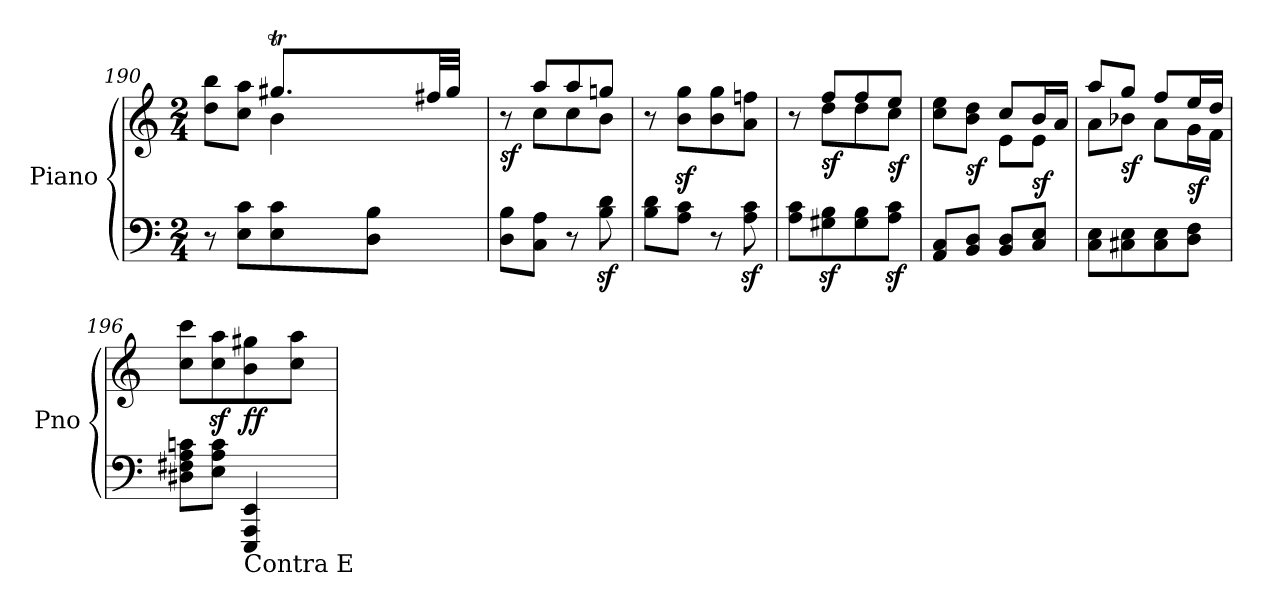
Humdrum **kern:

**kern	**kern	**dynam
*part1	*part1	*part1
*staff2	*staff1	*staff1/2
*I"Piano	*	*
*I'Pno	*	*
*clefF4	*clefG2	*
*k[]	*k[]	*
*C:	*C:	*
*M2/4	*M2/4	*
=190	=190	=190
*	*^	*
*	*	*^	*
8r	8dd\ 8bb\L	640%177ryy	4ryy	.
8E\ 8c\L	8cc\ 8aa\J	.	.	.
8E\ 8c\	8.gg#Xt/L	.	4b\	.
*	*	*Xtuplet	*	*
!	!	!LO:N:vis=32	!	!
.	.	640%17aayy	.	.
!	!	!LO:N:vis=32	!	!
.	.	640%17gg#yy	.	.
!	!	!LO:N:vis=32	!	!
.	.	640%17aayy	.	.
!	!	!LO:N:vis=32	!	!
.	.	640%17gg#yy	.	.
8D\ 8B\J	.	.	.	.
!	!	!LO:N:vis=32	!	!
.	.	640%17aayy	.	.
!	!	!LO:N:vis=32	!	!
.	.	640%17gg#yy	.	.
.	.	640%41ryy	.	.
.	32ff#X/LL	.	.	.
.	32gg#/JJJ	.	.	.
*	*	*v	*v	*
=191	=191	=191	=191
!	!	!	!LO:DY:b
8D\ 8B\L	8r	8ryy	sf
8C\ 8A\J	8aa/L	8cc\L	.
8r	8aa/	8cc\	.
8B\z< 8d\z<	8ggn/J	8b\J	.
*	*v	*v	*
=192	=192	=192
8B\ 8d\L	8r	.
8A\ 8c\J	8b\z< 8gg\z<L	.
8r	8b\ 8gg\	.
8A\z< 8c\z<	8a\ 8ffn\J	.
=193	=193	=193
*	*^	*
8A\ 8c\L	8r	8ryy	.
!	!	!	!LO:DY:b
8G#X\z< 8B\z<	8ff/L	8dd\L	sf
8G#\ 8B\	8ff/	8dd\	.
!	!	!	!LO:DY:b
8A\z< 8c\z<J	8ee/J	8cc\J	sf
!!LO:PB:g=z	!!
=194	=194	=194	=194
8AA/ 8C/L	8cc\ 8ee\L	4ryy	.
!	!	!	!LO:DY:b
8BB/ 8D/J	8b\ 8dd\J	.	sf
8BB/ 8D/L	8cc/L	8e\L	.
!	!	!	!LO:DY:b
8C/ 8E/J	16b/L	8e\J	sf
.	16a/JJ	.	.
!!LO:PB:g=z	!!
=195	=195	=195	=195
8C\ 8E\L	8aa/L	8a\L	.
!	!	!	!LO:DY:b
8C#X\ 8E\	8gg/J	8b-X\J	sf
8C#\ 8E\	8ff/L	8a\L	.
!	!	!	!LO:DY:b
8D\ 8F\J	16ee/L	16g\L	sf
.	16dd/JJ	16f\JJ	.
*	*v	*v	*
=196	=196	=196
8D#X\ 8F#X\ 8A\ 8cn\L	8cc\ 8ccc\L	.
8E\ 8A\ 8c\J	8cc\z< 8aa\z<	.
!LO:TX:b:t=Contra E	!	!
!	!	!LO:DY:b
4EEE/ 4AAA/ 4EE/	8b\ 8gg#X\	ff
.	8cc\ 8aa\J	.
=	=	=
*-	*-	*-
